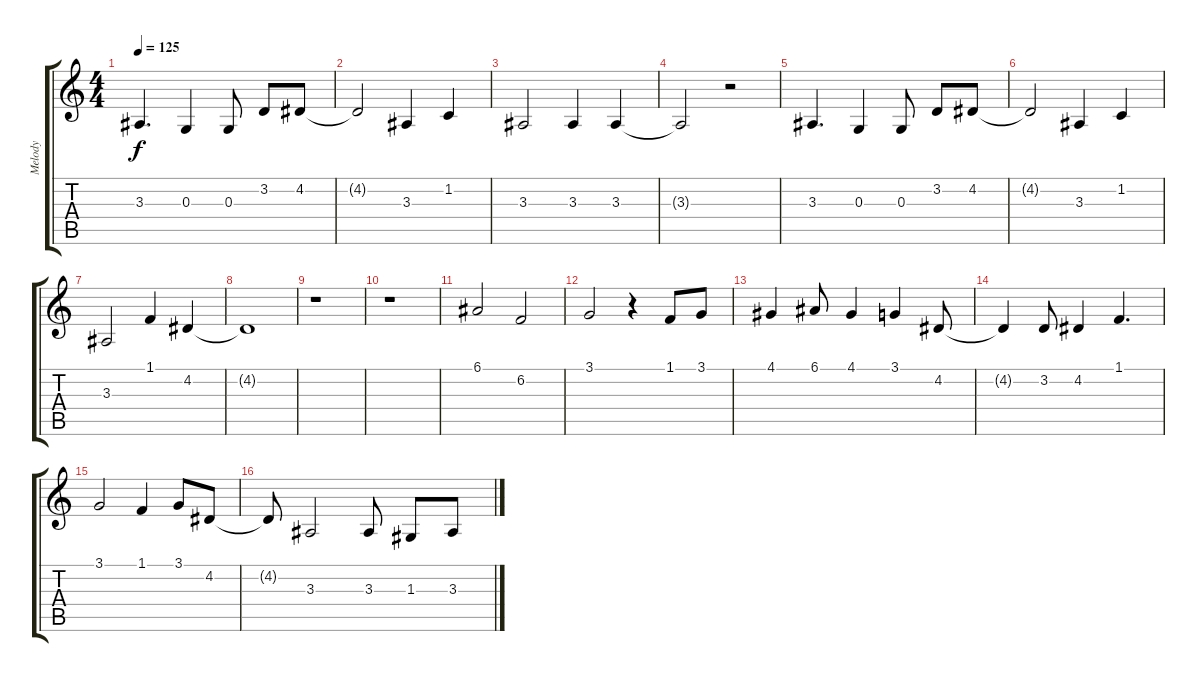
\track ("Melody" "Melody") {instrument vibraphone}
\staff {score tabs}
\tuning (E4 B3 G3 D3 A2 E2) {hide}
\ts (4 4)
\tempo 125
\clef g2
\ks c
3.3.4{d dy f} 0.3.4 0.3.8 3.2.8 4.2.8 |
4.2{t}.2 3.3.4 1.2.4 |
3.3.2 3.3.4 3.3.4 |
3.3{t}.2 r.2 |
3.3.4{d} 0.3.4 0.3.8 3.2.8 4.2.8 |
4.2{t}.2 3.3.4 1.2.4 |
3.3.2 1.1.4 4.2.4 |
4.2{t}.1 |
r.1 |
r.1 |
6.1.2 6.2.2 |
3.1.2 r.4 1.1.8 3.1.8 |
4.1.4 6.1.8 4.1.4 3.1.4 4.2.8 |
4.2{t}.4 3.2.8 4.2.4 1.1.4{d} |
3.1.2 1.1.4 3.1.8 4.2.8 |
4.2{t}.8 3.3.2 3.3.8 1.3.8 3.3.8
